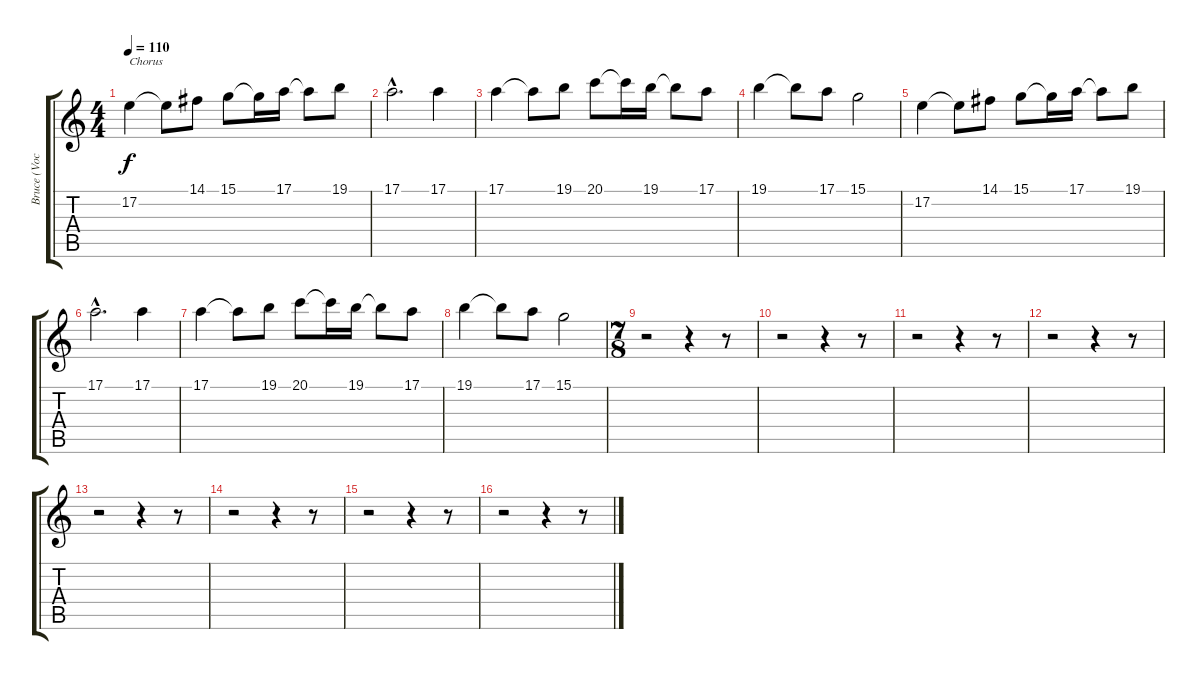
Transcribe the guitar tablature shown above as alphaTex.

\track ("Bruce (Vocals)" "Bruce (Voc") {instrument cello}
\staff {score tabs}
\tuning (E4 B3 G3 D3 A2 E2) {hide}
\ts (4 4)
\tempo 110
\clef g2
\ks c
17.2.4{txt "Chorus" dy f} 17.2{t}.8 14.1.8 15.1.8 15.1{t}.16 17.1.16 17.1{t}.8 19.1.8 |
17.1{hac}.2{d} 17.1.4 |
17.1.4 17.1{t}.8 19.1.8 20.1.8 20.1{t}.16 19.1.16 19.1{t}.8 17.1.8 |
19.1.4 19.1{t}.8 17.1.8 15.1.2 |
17.2.4 17.2{t}.8 14.1.8 15.1.8 15.1{t}.16 17.1.16 17.1{t}.8 19.1.8 |
17.1{hac}.2{d} 17.1.4 |
17.1.4 17.1{t}.8 19.1.8 20.1.8 20.1{t}.16 19.1.16 19.1{t}.8 17.1.8 |
19.1.4 19.1{t}.8 17.1.8 15.1.2 |
\ts (7 8)
r.2 r.4 r.8 |
r.2 r.4 r.8 |
r.2 r.4 r.8 |
r.2 r.4 r.8 |
r.2 r.4 r.8 |
r.2 r.4 r.8 |
r.2 r.4 r.8 |
r.2 r.4 r.8
